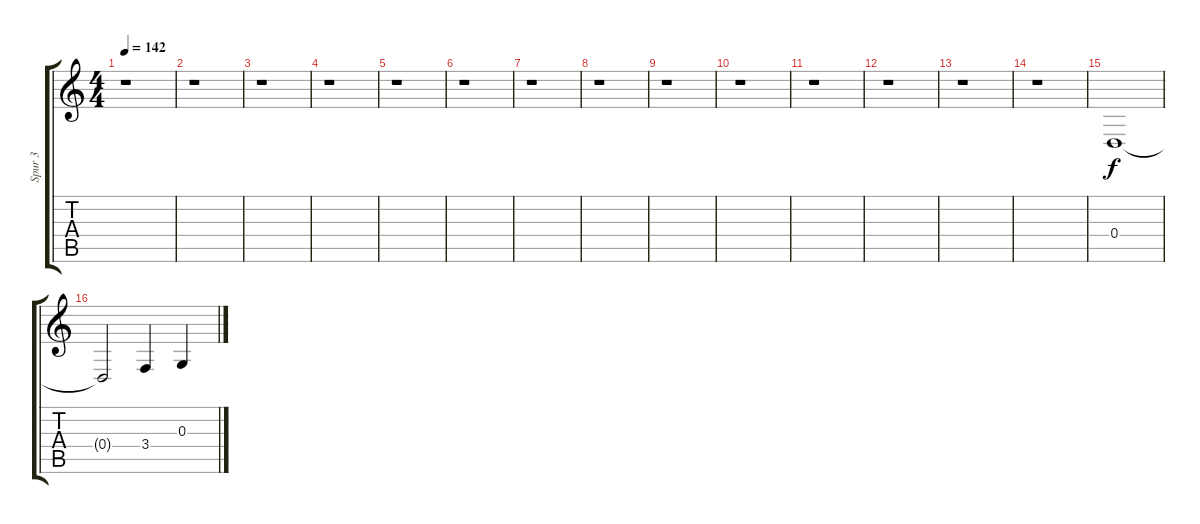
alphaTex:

\track ("Spur 3" "Spur 3") {instrument rockorgan}
\staff {score tabs}
\tuning (E4 B3 G3 D3 A2 E2) {hide}
\ts (4 4)
\tempo 142
\clef g2
\ks c
r.1{dy f} |
r.1 |
r.1 |
r.1 |
r.1 |
r.1 |
r.1 |
r.1 |
r.1 |
r.1 |
r.1 |
r.1 |
r.1 |
r.1 |
0.4.1 |
0.4{t}.2 3.4.4 0.3.4
